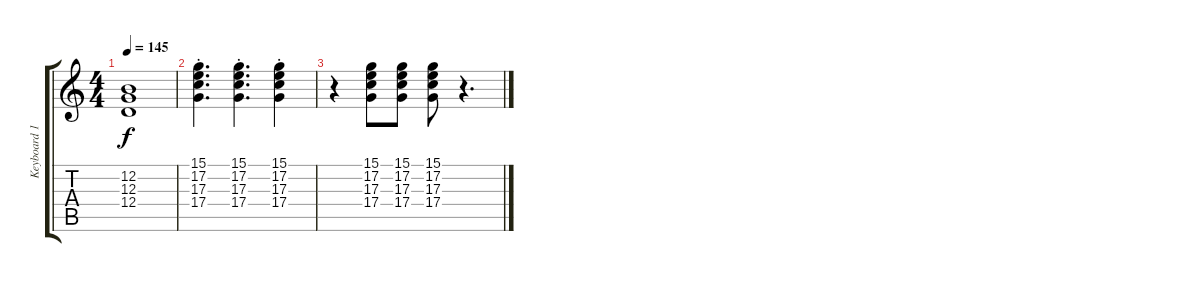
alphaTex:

\track ("Keyboard 1 : Kotobuki Tsumugi" "Keyboard 1") {instrument lead2sawtooth}
\staff {score tabs}
\tuning (E4 B3 G3 D3 A2 E2) {hide}
\ts (4 4)
\tempo 145
\clef g2
\ks c
(12.2 12.3 12.4).1{dy f} |
(15.1{st} 17.2{st} 17.3{st} 17.4{st}).4{d} (15.1{st} 17.2{st} 17.3{st} 17.4{st}).4{d} (15.1{st} 17.2{st} 17.3{st} 17.4{st}).4 |
r.4 (15.1 17.2 17.3 17.4).8 (15.1 17.2 17.3 17.4).8 (15.1 17.2 17.3 17.4).8 r.4{d}
